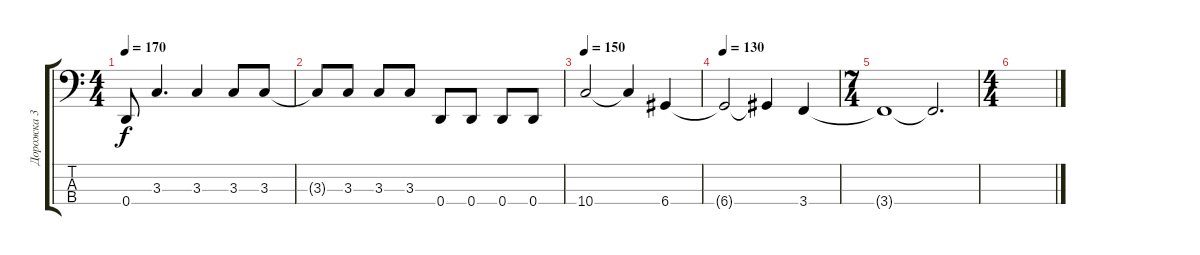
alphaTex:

\track ("Дорожка 3" "Дорожка 3") {instrument electricbassfinger}
\staff {score tabs}
\tuning (G2 D2 A1 D1) {hide}
\ts (4 4)
\tempo 170
\clef f4
\ks c
0.4.8{dy f} 3.3.4{d} 3.3.4 3.3.8 3.3.8 |
3.3{t}.8 3.3.8 3.3.8 3.3.8 0.4.8 0.4.8 0.4.8 0.4.8 |
\tempo 150
10.4.2 10.4{t}.4 6.4.4 |
\tempo 130
6.4{t}.2 6.4{t}.4 3.4.4 |
\ts (7 4)
3.4{t}.1 3.4{t}.2{d} |
\ts (4 4)
